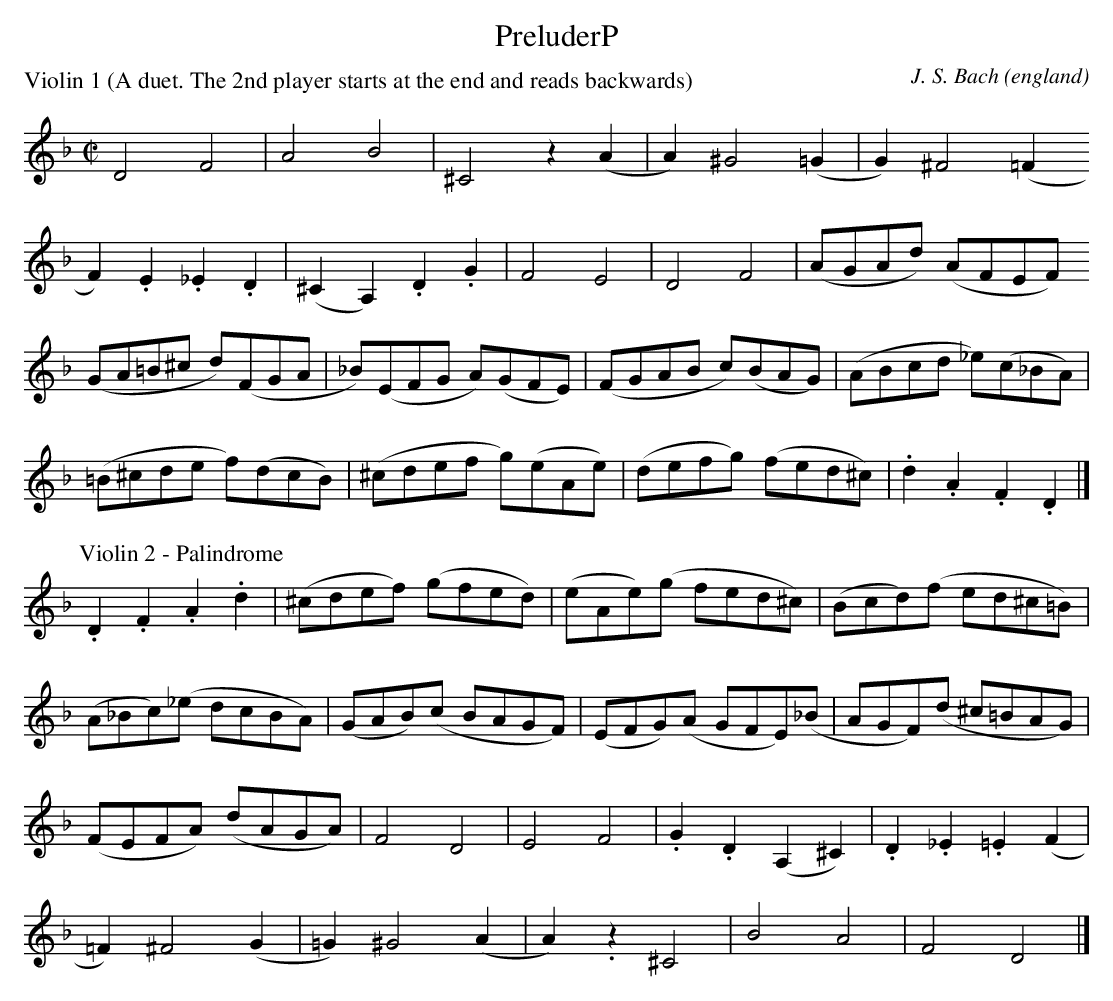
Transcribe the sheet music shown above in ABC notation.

X:1
T:PreluderP
O:england
M:C|
L:1/8
C:J. S. Bach
P:Violin 1 (A duet. The 2nd player starts at the end and reads backwards)
K:F
D4 F4|A4 B4|^C4 z2 (A2|A2) ^G4 (=G2|G2) ^F4 (=F2
F2) .E2 ._E2 .D2|(^C2 A,2) .D2 .G2|F4 E4|D4 F4|(AGAd) (AFEF)
(GA=B^c d)(FGA|_B)(EFG A)(GFE)|(FGAB c)(BAG)|(ABcd _e)(c_BA)|
(=B^cde f)(dcB)|(^cdef g)(eAe)|(defg) (fed^c)|.d2 .A2 .F2 .D2|]
P:Violin 2 - Palindrome
.D2 .F2 .A2 .d2|(^cdef) (gfed)|(eAe)(g fed^c)|(Bcd)(f ed^c=B)|
(A_Bc)(_e dcBA)|(GAB)(c BAGF)|(EFG)(A GFE)(_B|AGF)(d ^c=BAG)|
(FEFA) (dAGA)|F4 D4|E4 F4|.G2 .D2 (A,2 ^C2)|.D2 ._E2 . =E2 (F2|
=F2) ^F4 (G2|=G2) ^G4 (A2|A2). z2 ^C4|B4 A4|F4 D4|]
